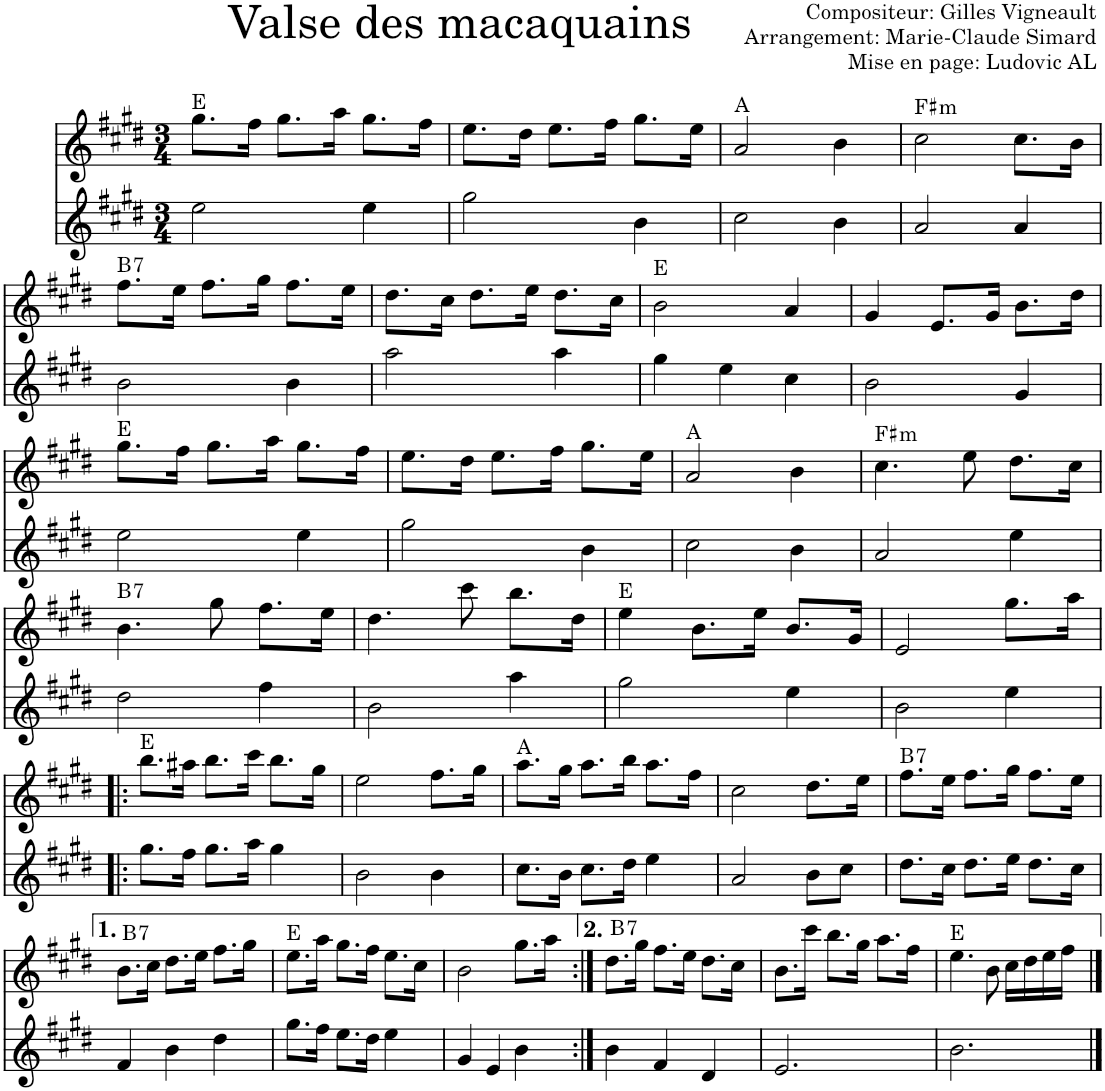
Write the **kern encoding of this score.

**kern	**kern	**harte
*part2	*part1	*part1
*staff2	*staff1	*
*I"Violon 2	*I"Violon	*
*I'Vln	*I'Vln	*
*clefG2	*clefG2	*
*k[f#c#g#d#]	*k[f#c#g#d#]	*
*M3/4	*M3/4	*
=1	=1	=1
2ee\	8.gg#\L	E:maj
.	16ff#\Jk	.
.	8.gg#\L	.
.	16aa\Jk	.
4ee\	8.gg#\L	.
.	16ff#\Jk	.
=2	=2	=2
2gg#\	8.ee\L	.
.	16dd#\Jk	.
.	8.ee\L	.
.	16ff#\Jk	.
4b\	8.gg#\L	.
.	16ee\Jk	.
=3	=3	=3
2cc#\	2a/	A:maj
4b\	4b\	.
=4	=4	=4
!	!	!LO:H:kt=m
2a/	2cc#\	F#:min
4a/	8.cc#\L	.
.	16b\Jk	.
!!LO:LB:g=z
=5	=5	=5
!	!	!LO:H:kt=7
2b\	8.ff#\L	B:7
.	16ee\Jk	.
.	8.ff#\L	.
.	16gg#\Jk	.
4b\	8.ff#\L	.
.	16ee\Jk	.
=6	=6	=6
2aa\	8.dd#\L	.
.	16cc#\Jk	.
.	8.dd#\L	.
.	16ee\Jk	.
4aa\	8.dd#\L	.
.	16cc#\Jk	.
=7	=7	=7
4gg#\	2b\	E:maj
4ee\	.	.
4cc#\	4a/	.
=8	=8	=8
2b\	4g#/	.
.	8.e/L	.
.	16g#/Jk	.
4g#/	8.b\L	.
.	16dd#\Jk	.
!!LO:LB:g=z
=9	=9	=9
2ee\	8.gg#\L	E:maj
.	16ff#\Jk	.
.	8.gg#\L	.
.	16aa\Jk	.
4ee\	8.gg#\L	.
.	16ff#\Jk	.
=10	=10	=10
2gg#\	8.ee\L	.
.	16dd#\Jk	.
.	8.ee\L	.
.	16ff#\Jk	.
4b\	8.gg#\L	.
.	16ee\Jk	.
=11	=11	=11
2cc#\	2a/	A:maj
4b\	4b\	.
=12	=12	=12
!	!	!LO:H:kt=m
2a/	4.cc#\	F#:min
.	8ee\	.
4ee\	8.dd#\L	.
.	16cc#\Jk	.
!!LO:LB:g=z
=13	=13	=13
!	!	!LO:H:kt=7
2dd#\	4.b\	B:7
.	8gg#\	.
4ff#\	8.ff#\L	.
.	16ee\Jk	.
=14	=14	=14
2b\	4.dd#\	.
.	8ccc#\	.
4aa\	8.bb\L	.
.	16dd#\Jk	.
=15	=15	=15
2gg#\	4ee\	E:maj
.	8.b\L	.
.	16ee\Jk	.
4ee\	8.b/L	.
.	16g#/Jk	.
=16	=16	=16
2b\	2e/	.
4ee\	8.gg#\L	.
.	16aa\Jk	.
!!LO:LB:g=z
=17!|:	=17!|:	=17!|:
8.gg#\L	8.bb\L	E:maj
16ff#\Jk	16aa#X\Jk	.
8.gg#\L	8.bb\L	.
16aa\Jk	16ccc#\Jk	.
4gg#\	8.bb\L	.
.	16gg#\Jk	.
=18	=18	=18
2b\	2ee\	.
4b\	8.ff#\L	.
.	16gg#\Jk	.
=19	=19	=19
8.cc#\L	8.aa\L	A:maj
16b\Jk	16gg#\Jk	.
8.cc#\L	8.aa\L	.
16dd#\Jk	16bb\Jk	.
4ee\	8.aa\L	.
.	16ff#\Jk	.
=20	=20	=20
2a/	2cc#\	.
8b\L	8.dd#\L	.
8cc#\J	.	.
.	16ee\Jk	.
=21	=21	=21
!	!	!LO:H:kt=7
8.dd#\L	8.ff#\L	B:7
16cc#\Jk	16ee\Jk	.
8.dd#\L	8.ff#\L	.
16ee\Jk	16gg#\Jk	.
8.dd#\L	8.ff#\L	.
16cc#\Jk	16ee\Jk	.
!!LO:LB:g=z
=22	=22	=22
!	!	!LO:H:kt=7
4f#/	8.b\L	B:7
.	16cc#\Jk	.
4b\	8.dd#\L	.
.	16ee\Jk	.
4dd#\	8.ff#\L	.
.	16gg#\Jk	.
=23	=23	=23
8.gg#\L	8.ee\L	E:maj
16ff#\Jk	16aa\Jk	.
8.ee\L	8.gg#\L	.
16dd#\Jk	16ff#\Jk	.
4ee\	8.ee\L	.
.	16cc#\Jk	.
=24	=24	=24
4g#/	2b\	.
4e/	.	.
4b\	8.gg#\L	.
.	16aa\Jk	.
=25:|!	=25:|!	=25:|!
!	!	!LO:H:kt=7
4b\	8.dd#\L	B:7
.	16gg#\Jk	.
4f#/	8.ff#\L	.
.	16ee\Jk	.
4d#/	8.dd#\L	.
.	16cc#\Jk	.
=26	=26	=26
2.e/	8.b\L	.
.	16ccc#\Jk	.
.	8.bb\L	.
.	16gg#\Jk	.
.	8.aa\L	.
.	16ff#\Jk	.
=27	=27	=27
2.b\	4.ee\	E:maj
.	8b\	.
.	16cc#\LL	.
.	16dd#\	.
.	16ee\	.
.	16ff#\JJ	.
==	==	==
*-	*-	*-
